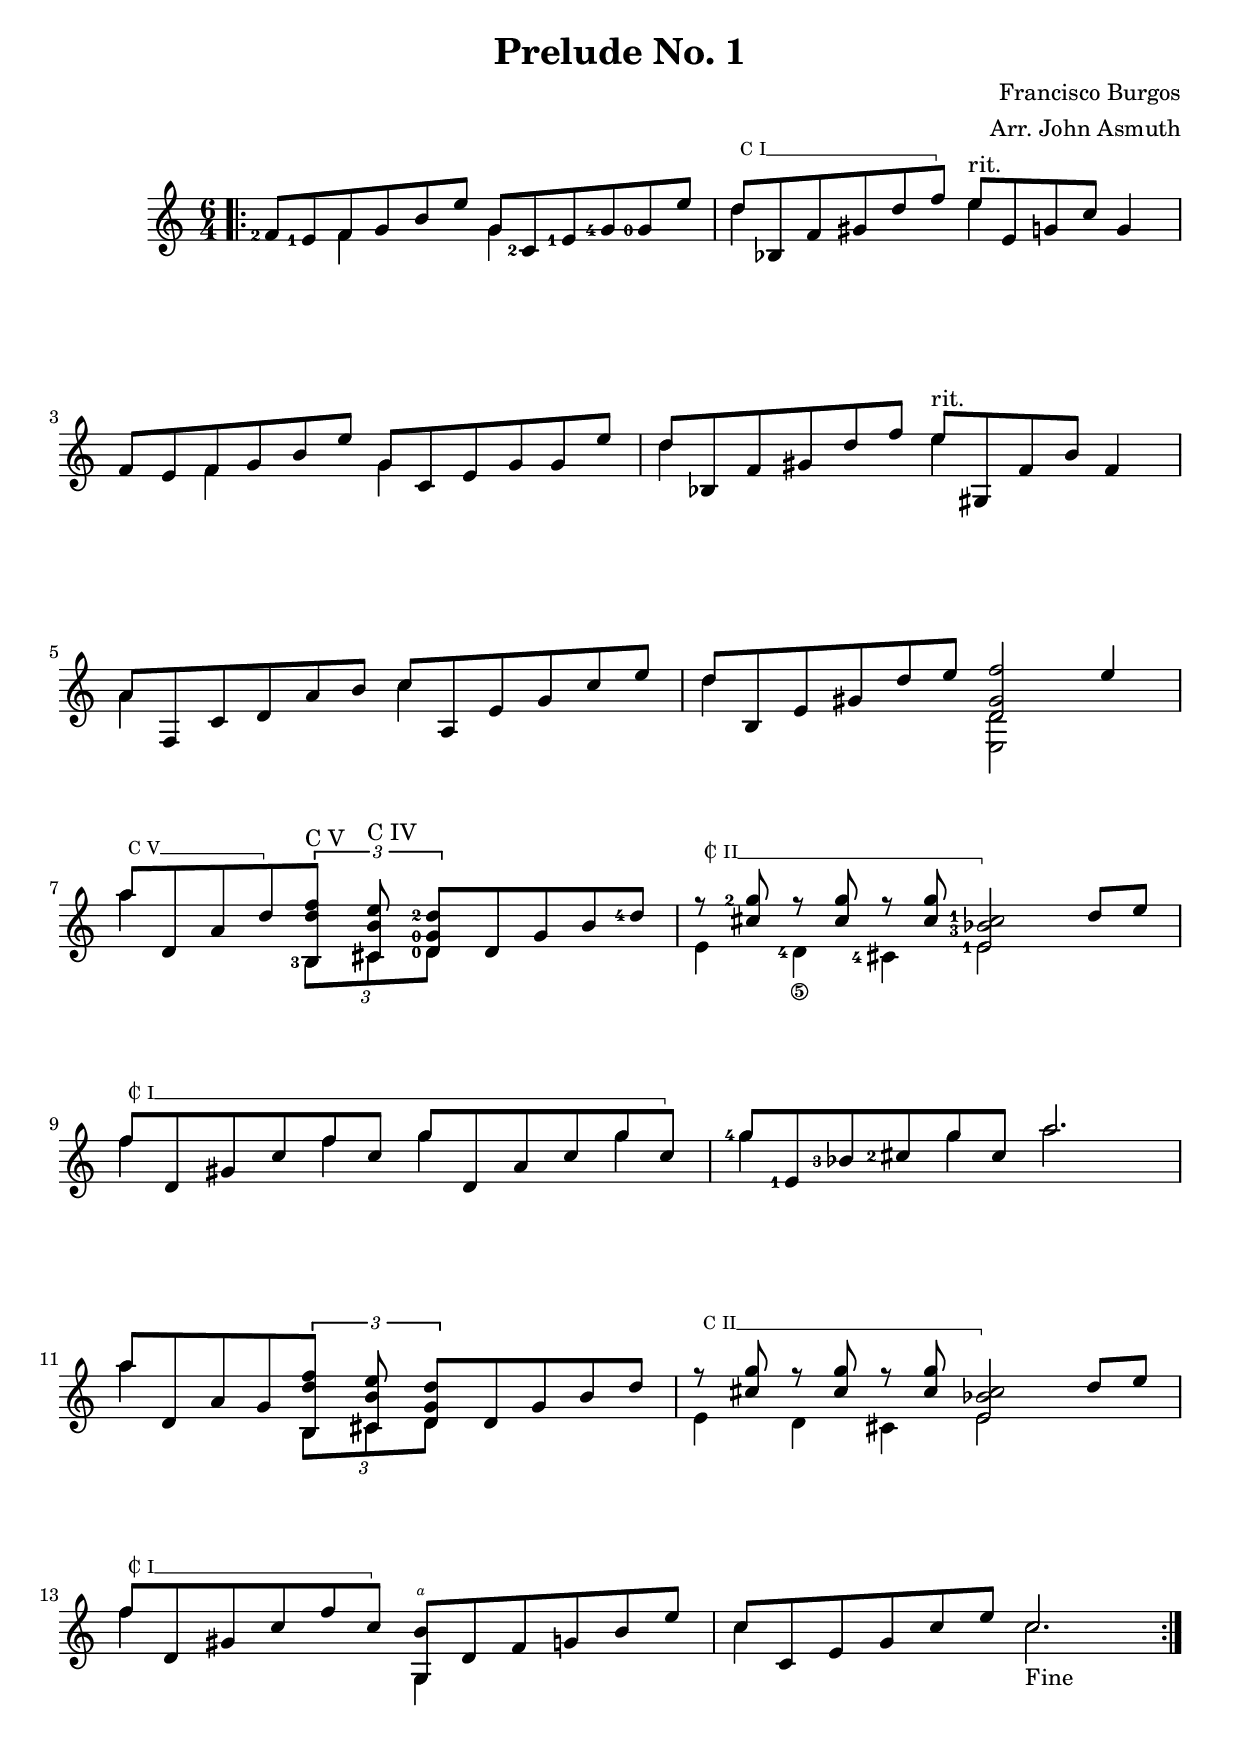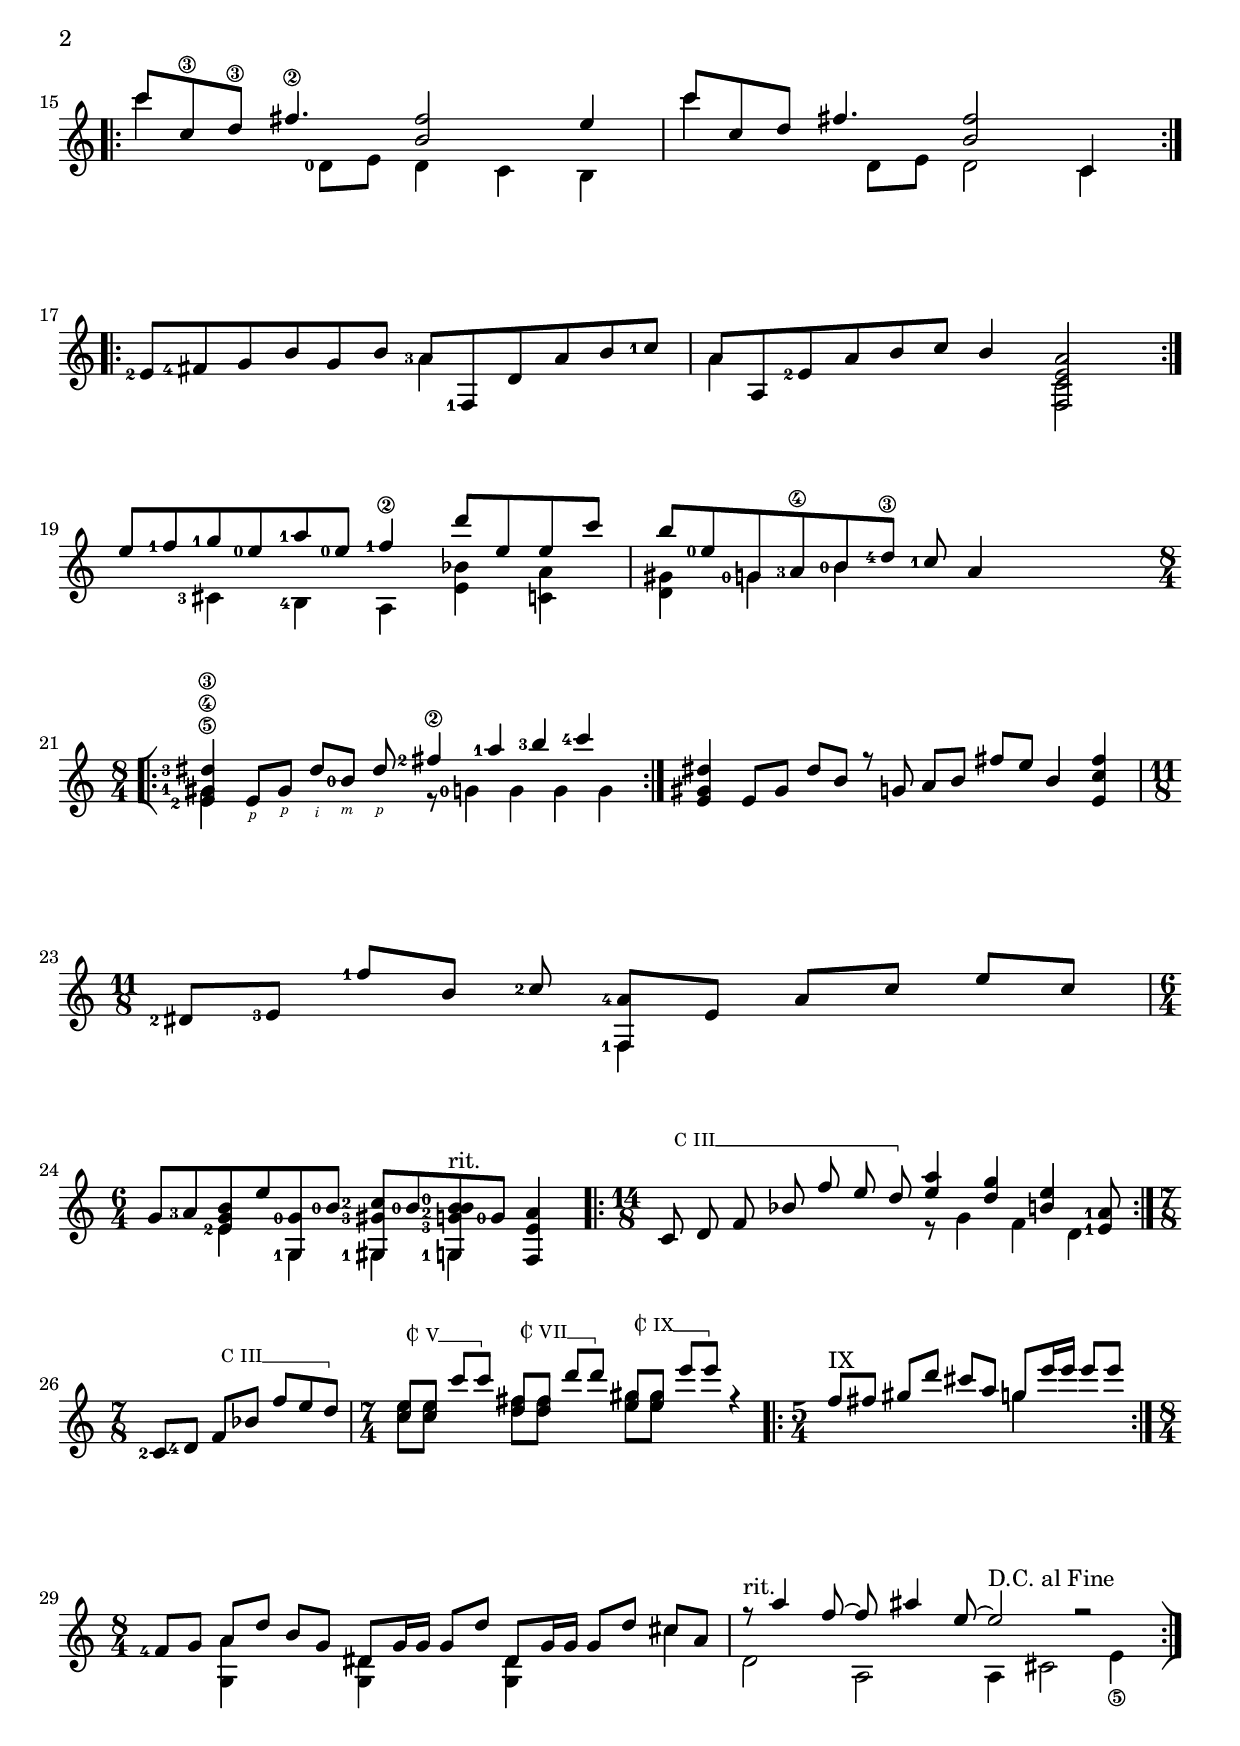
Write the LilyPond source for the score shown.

\version "2.18.2"
\header {
  title = "Prelude No. 1"
  composer = "Francisco Burgos"
  arranger = "Arr. John Asmuth"
}

\include "bbarred.ly"
#(define RH rightHandFinger)

<<
  {
    \time 6/4
    \key c \major
   
    <<
      \new Voice { \voiceOne
        \bar ".|:"
        \set fingeringOrientations = #'(left)
        <f'-2>8 <e'-1> f'8 g' b' e'' g' <c'-2> <e'-1> <g'-4> <g'-0> e'' |
        \fbarre #"I" { d'' bes f' gis' d'' f'' } e''-"rit." e' g' c'' g'4 | \break
      }
      \new Voice { \voiceTwo
        s4 f'4 s4 g'4 s2 |
        d''4 s2 e''4 s2 |
      }
      \new Voice { \voiceThree
        |
        |
      }
      \new Voice { \voiceFour
        |
        |
      }
    >>
    <<
      \new Voice { \voiceOne
        f'8 e' f'8 g' b' e'' g' c' e' g' g' e'' |
        d'' bes f' gis' d'' f'' e''-"rit." gis f' b' f'4 | \break
      }
      \new Voice { \voiceTwo
        s4 f'4 s4 g'4 s2 |
        d''4 s2 e''4 s2 |
      }
      \new Voice { \voiceThree
        |
        |
      }
      \new Voice { \voiceFour
        |
        |
      }
    >>
    <<
      \new Voice { \voiceOne
        a'8 f c' d' a' b' c'' a e' g' c'' e'' |
        d'' b e' gis' d'' e'' <d' gis' f''>2 e''4 | \break
      }
      \new Voice { \voiceTwo
        a'4 s2 c''4 s2 |
        d''4 s2 <e d'>2 s4 |
      }
      \new Voice { \voiceThree
        |
        |
      }
      \new Voice { \voiceFour
        |
        |
      }
    >>
    <<
      \new Voice { \voiceOne
        \set fingeringOrientations = #'(left)
        \fbarre #"V" {a''8[ d' a' d'' } \tuplet 3/4 {<b-3 d'' f''>-"C V"] <cis' b' e''>-"C IV" <d'-0 g'-0 d''-2>[} d' g' b' <d''-4>] |
        r8 <cis'' g''-2>8 r <cis'' g''> r <cis'' g''>8 <e'-1 bes'-3 cis''-1>2 d''8 e'' | \break
      }
      \new Voice { \voiceTwo
        \set fingeringOrientations = #'(left)
        \set stringNumberOrientations = #'(down)
        a''4 s4 \tuplet 3/4 {b8 cis' <d'>} s2 |
        \bbarre #"II" { <e'>4 <d'-4\5> <cis'-4> e'2 } s4 |
      }
      \new Voice { \voiceThree
        |
        |
      }
      \new Voice { \voiceFour
        |
        |
      }
    >>
    <<
      \new Voice { \voiceOne
        \set fingeringOrientations = #'(left)
        \bbarre #"I" { f''8 d' gis' c'' f'' c'' g'' d' a' c'' g'' c'' } |
        <g''-4> <e'-1> <bes'-3> <cis''-2> g'' cis'' a''2. | \break
      }
      \new Voice { \voiceTwo
        f''4 s4 f''4 g''4 s4 g''4 |
        g''4 s4 g''4 a''2.|
      }
      \new Voice { \voiceThree
        |
        |
      }
      \new Voice { \voiceFour
        |
        |
      }
    >>
    <<
      \new Voice { \voiceOne
        a''8[ d' a' g' \tuplet 3/4 {<b d'' f''>] <cis' b' e''> <d' g' d''>[} d' g' b' d'']|
        r8 <cis'' g''>8 r <cis'' g''> r <cis'' g''>8 <e' bes' cis''>2 d''8 e'' | \break
      }
      \new Voice { \voiceTwo
        a''4 s4 \tuplet 3/4 {b8 cis' <d'>8} s2 |
        \fbarre #"II" { e'4 d' cis' e'2 } s4|
      }
      \new Voice { \voiceThree
        |
        |
      }
      \new Voice { \voiceFour
        |
        |
      }
    >>
    <<
      \new Voice { \voiceOne
        \set strokeFingerOrientations = #'(up)
        \bbarre #"I" { f''8 d' gis' c'' f'' c'' } <g b'\RH4> d' f' g' b' e'' |
        c'' c' e' g' c'' e'' c''2. \bar ":|.|:" \break
      }
      \new Voice { \voiceTwo
        f''4 s2 <g>4 s2 |
        c''4 s2 c''2.-"Fine" |
      }
      \new Voice { \voiceThree
        |
        |
      }
      \new Voice { \voiceFour
        |
        |
      }
    >>
    
    \pageBreak
    
    <<
      \new Voice { \voiceOne
        c'''8 c''\3 <d''\3> <fis''\2>4.  <b' fis''>2 <e''>4 |
        c'''8 c'' d'' <fis''>4. <b' fis''>2 c'4 \bar ":|.|:" \break
      }
      \new Voice { \voiceTwo
        \set stringNumberOrientations = #'(down)
        \set fingeringOrientations = #'(left)
        c'''4 s4 <d'-0>8 e' d'4 c' b |
        c'''4 s4 <d'>8 e' d'2 c'4 |
      }
      \new Voice { \voiceThree
        |
        |
      }
      \new Voice { \voiceFour
        |
        |
      }
    >>
    <<
      \new Voice { \voiceOne
        \set fingeringOrientations = #'(left)
        <e'-2>8 <fis'-4> g' b' g' b' <a'-3> <f-1> d' a' b' <c''-1> |
        a' a <e'-2> a' b' c'' b'4 <f c' e' a'>2 \bar ":|." \break
      }
      \new Voice { \voiceTwo
        s2. a'4 s2 |
        a'4 s2. <f c'>2 |
      }
      \new Voice { \voiceThree
        |
        |
      }
      \new Voice { \voiceFour
        |
        |
      }
    >>
    <<
      \new Voice { \voiceOne
        \set fingeringOrientations = #'(left)
        e''8 <f''-1> <g''-1> <e''-0> <a''-1> <e''-0> <f''-1\2>4  d'''8 e'' e'' c''' |
        b''8 <e''-0> <g'-0>8 <a'-3\4> <b'-0> <d''-4\3> <c''-1> a'4 s4. \bar "[|:" \break
      }
      \new Voice { \voiceTwo
        \set fingeringOrientations = #'(left)
        s4 <cis'-3> <b-4> a <e' bes'> <c' a'>  |
        <d' gis'>4 g'4 b'4 s4. s4.  |
      }
      \new Voice { \voiceThree
        |
        |
      }
      \new Voice { \voiceFour
        |
        |
      }
    >>
    <<
      \new Voice { \voiceOne
        \time 8/4
        \set fingeringOrientations = #'(left)
        \set stringNumberOrientations = #'(up)
        \set strokeFingerOrientations = #'(down)
        <e'\5-2 gis'\4-1 dis''\3-3>4 <e'\RH1>8 <gis'\RH1> <dis''\RH2> <b'-0\RH3> <dis''\RH1> <fis''\2-2>4 <a''-1>4 <b''-3>4 <c'''-4>4 s8 \bar ":|."
        <e' gis' dis''>4 e'8 gis' dis'' b' r g' a' b' fis'' e'' b'4 <e' c'' fis''> | \break
      }
      \new Voice { \voiceTwo
        \set fingeringOrientations = #'(left)
        <e' gis'>4 s2 s8 r8 <g'-0>4 g' g' g'4 |
        |
      }
      \new Voice { \voiceThree
        |
        |
      }
      \new Voice { \voiceFour
        |
        |
      }
    >>
    <<
      \new Voice { \voiceOne
        \time 11/8
        \set fingeringOrientations = #'(left)
        <dis'-2>8[ <e'-3>] <f''-1>[ b'] <c''-2> <f-1 a'-4>[ e'] a'[ c''] e''[ c''] | \break
      }
      \new Voice { \voiceTwo
        s2 s8 <f>4 s2 |
      }
      \new Voice { \voiceThree
        |
      }
      \new Voice { \voiceFour
        |
      }
    >>
    <<
      \new Voice { \voiceOne
        \time 6/4
        \set fingeringOrientations = #'(left)
        g'8 <a'-3> <e'-2 g' b'> e'' <g-1 g'-0> <b'-0> <gis-1 gis'-3 c''-2> <b'-0> <g-1 g'-3 b'-2 b'-0>-"rit." <g'-0> <f e' a'>4 \bar ".|:"
        \time 14/8
        \fbarre #"III" { c'8 d' f' bes' f'' e'' d'' } <e'' a''>4 <d'' g''> <b' e''> <e'-1 a'-1>8 | \bar ":|." \break
      }
      \new Voice { \voiceTwo
        s4 <e'>4 g4 gis4 g4 s4 |
        s2 s4. r8 g'4 f' d' |
      }
      \new Voice { \voiceThree
        |
        |
      }
      \new Voice { \voiceFour
        |
        |
      }
    >>
    <<
      \new Voice { \voiceOne
        \set fingeringOrientations = #'(left)
        \time 7/8
        <c'-2>8[ <d'-4>] \fbarre #"III" { f'[ bes'] f''[ e'' d''] }
        \time 7/4
        \bbarre #"V" { <c'' e''> <c'' e''> c''' c''' } \bbarre #"VII" { <d'' fis''> <d'' fis''> d''' d''' } \bbarre #"IX" { <e'' gis''> <e'' gis''> e''' e''' r4 } \bar ".|:" 
        \time 5/4
        <f''>8-\markup { "IX" } fis'' <gis''> <d'''> cis''' <a''> <g''> e'''16 e''' e'''8 e''' \bar ":|." \break
      }
      \new Voice { \voiceTwo
        s2 s4. | <c'' e''>8 <c'' e''>8 s4  <d'' fis''>8  <d'' fis''>8 s4 <e'' gis''>8 <e'' gis''>8 s2 |
        s2 s4 g''4 s4  |
      }
      \new Voice { \voiceThree
        |
        |
      }
      \new Voice { \voiceFour
        |
        |
      }
    >>
    <<
      \new Voice { \voiceOne
        \time 8/4
        \set fingeringOrientations = #'(left)
        <f'-4>8 g' a' d'' b' g' dis' g'16 g' g'8 d'' dis' g'16 g' g'8 d'' cis'' a' |
        r8-"rit." a''4 f''8~ f'' ais''4 e''8~ e''2-"D.C. al Fine" r2 \bar ":|]" \break  
      }
      \new Voice { \voiceTwo
        \set stringNumberOrientations = #'(down)
        s4 <g a'> s <g dis'> s  <g dis'> s4 cis''4 |
        d'2 a2 a4 cis'2 e'4\5 |
      }
      \new Voice { \voiceThree
        |
        |
      }
      \new Voice { \voiceFour
        |
        |
      }
    >>
  }
>>